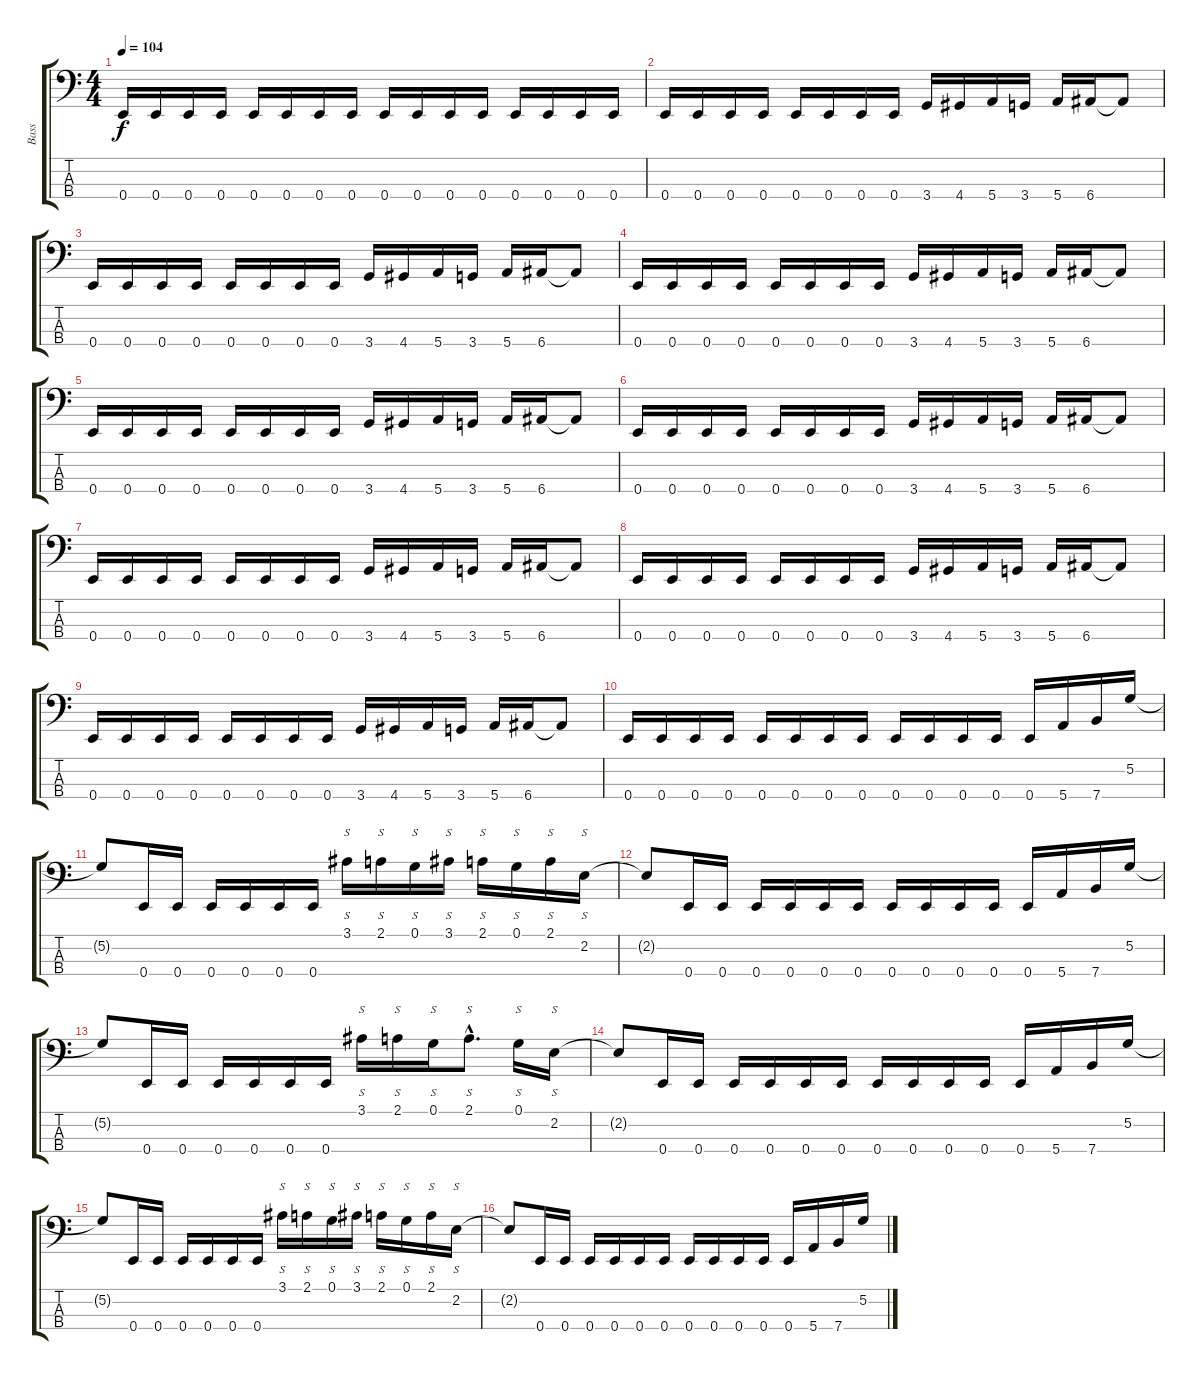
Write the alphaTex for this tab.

\track ("Bass" "Bass") {instrument electricbassfinger}
\staff {score tabs}
\tuning (G2 D2 A1 E1) {hide}
\ts (4 4)
\tempo 104
\clef f4
\ks c
0.4.16{dy f instrument electricbassfinger} 0.4.16 0.4.16 0.4.16 0.4.16 0.4.16 0.4.16 0.4.16 0.4.16 0.4.16 0.4.16 0.4.16 0.4.16 0.4.16 0.4.16 0.4.16 |
0.4.16 0.4.16 0.4.16 0.4.16 0.4.16 0.4.16 0.4.16 0.4.16 3.4.16 4.4.16 5.4.16 3.4.16 5.4.16 6.4.16 6.4{t}.8 |
0.4.16 0.4.16 0.4.16 0.4.16 0.4.16 0.4.16 0.4.16 0.4.16 3.4.16 4.4.16 5.4.16 3.4.16 5.4.16 6.4.16 6.4{t}.8 |
0.4.16 0.4.16 0.4.16 0.4.16 0.4.16 0.4.16 0.4.16 0.4.16 3.4.16 4.4.16 5.4.16 3.4.16 5.4.16 6.4.16 6.4{t}.8 |
0.4.16 0.4.16 0.4.16 0.4.16 0.4.16 0.4.16 0.4.16 0.4.16 3.4.16 4.4.16 5.4.16 3.4.16 5.4.16 6.4.16 6.4{t}.8 |
0.4.16 0.4.16 0.4.16 0.4.16 0.4.16 0.4.16 0.4.16 0.4.16 3.4.16 4.4.16 5.4.16 3.4.16 5.4.16 6.4.16 6.4{t}.8 |
0.4.16 0.4.16 0.4.16 0.4.16 0.4.16 0.4.16 0.4.16 0.4.16 3.4.16 4.4.16 5.4.16 3.4.16 5.4.16 6.4.16 6.4{t}.8 |
0.4.16 0.4.16 0.4.16 0.4.16 0.4.16 0.4.16 0.4.16 0.4.16 3.4.16 4.4.16 5.4.16 3.4.16 5.4.16 6.4.16 6.4{t}.8 |
0.4.16 0.4.16 0.4.16 0.4.16 0.4.16 0.4.16 0.4.16 0.4.16 3.4.16 4.4.16 5.4.16 3.4.16 5.4.16 6.4.16 6.4{t}.8 |
0.4.16 0.4.16 0.4.16 0.4.16 0.4.16 0.4.16 0.4.16 0.4.16 0.4.16 0.4.16 0.4.16 0.4.16 0.4.16 5.4.16 7.4.16 5.2.16 |
5.2{t}.8 0.4.16 0.4.16 0.4.16 0.4.16 0.4.16 0.4.16 3.1.16{s} 2.1.16{s} 0.1.16{s} 3.1.16{s} 2.1.16{s} 0.1.16{s} 2.1.16{s} 2.2.16{s} |
2.2{t}.8 0.4.16 0.4.16 0.4.16 0.4.16 0.4.16 0.4.16 0.4.16 0.4.16 0.4.16 0.4.16 0.4.16 5.4.16 7.4.16 5.2.16 |
5.2{t}.8 0.4.16 0.4.16 0.4.16 0.4.16 0.4.16 0.4.16 3.1.16{s} 2.1.16{s} 0.1.16{s} 2.1{hac}.8{s d} 0.1.16{s} 2.2.16{s} |
2.2{t}.8 0.4.16 0.4.16 0.4.16 0.4.16 0.4.16 0.4.16 0.4.16 0.4.16 0.4.16 0.4.16 0.4.16 5.4.16 7.4.16 5.2.16 |
5.2{t}.8 0.4.16 0.4.16 0.4.16 0.4.16 0.4.16 0.4.16 3.1.16{s} 2.1.16{s} 0.1.16{s} 3.1.16{s} 2.1.16{s} 0.1.16{s} 2.1.16{s} 2.2.16{s} |
2.2{t}.8 0.4.16 0.4.16 0.4.16 0.4.16 0.4.16 0.4.16 0.4.16 0.4.16 0.4.16 0.4.16 0.4.16 5.4.16 7.4.16 5.2.16
